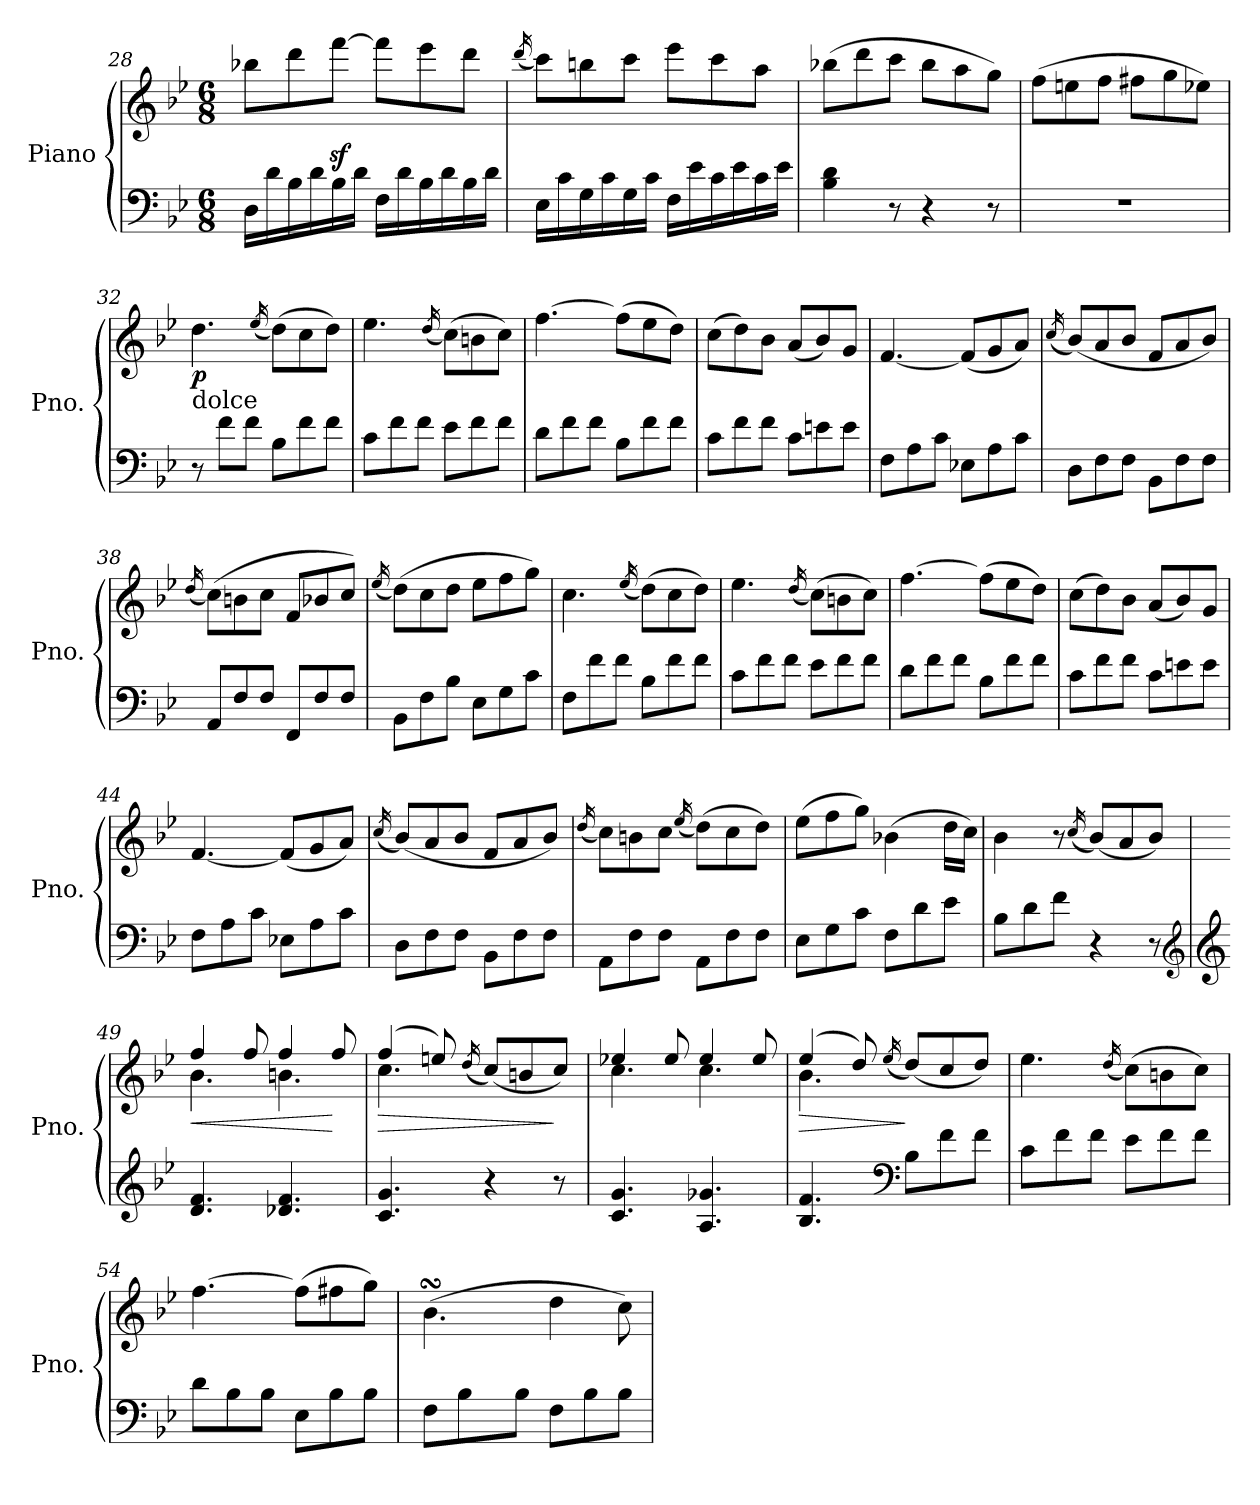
**kern	**kern	**dynam
*part1	*part1	*part1
*staff2	*staff1	*staff1/2
*I"Piano	*	*
*I'Pno.	*	*
!!LO:LB:g=z
*clefF4	*clefG2	*
*k[b-e-]	*k[b-e-]	*
*B-:	*B-:	*
*M6/8	*M6/8	*
=28	=28	=28
16D\LL	8bb-X\L	.
16d\	.	.
16B-\	8ddd\	.
16d\	.	.
16B-\	[8fffz<\J	.
16d\JJ	.	.
16F\LL	8fff\L]	.
16d\	.	.
16B-\	8eee-\	.
16d\	.	.
16B-\	8ddd\J	.
16d\JJ	.	.
=29	=29	=29
.	(16qddd/	.
16E-\LL	8ccc\L)	.
16c\	.	.
16G\	8bbn\	.
16c\	.	.
16G\	8ccc\J	.
16c\JJ	.	.
16F\LL	8eee-\L	.
16e-\	.	.
16c\	8ccc\	.
16e-\	.	.
16c\	8aa\J	.
16e-\JJ	.	.
=30	=30	=30
4B-\ 4d\	(8bb-X\L	.
.	8ddd\	.
8r	8ccc\J	.
4r	8bb-\L	.
.	8aa\	.
8r	8gg\J)	.
=31	=31	=31
2.r	(8ff\L	.
.	8een\	.
.	8ff\J	.
.	8ff#X\L	.
.	8gg\	.
.	8ee-X\J)	.
!!LO:LB:g=z
=32	=32	=32
!	!LO:TX:b:t=dolce	!
!	!	!LO:DY:b
8r	4.dd\	p
8f\L	.	.
8f\J	.	.
.	(16qee-/	.
8B-\L	(8dd\L)	.
8f\	8cc\	.
8f\J	8dd\J)	.
=33	=33	=33
8c\L	4.ee-\	.
8f\	.	.
8f\J	.	.
.	(16qdd/	.
8e-\L	(8cc\L)	.
8f\	8bn\	.
8f\J	8cc\J)	.
=34	=34	=34
8d\L	[4.ff\	.
8f\	.	.
8f\J	.	.
8B-\L	(8ff\L]	.
8f\	8ee-\	.
8f\J	8dd\J)	.
=35	=35	=35
8c\L	(8cc\L	.
8f\	8dd\)	.
8f\J	8b-\J	.
8c\L	(8a/L	.
8en\	8b-/)	.
8e\J	8g/J	.
=36	=36	=36
8F\L	[4.f/	.
8A\	.	.
8c\J	.	.
8E-X\L	(8f/L]	.
8A\	8g/	.
8c\J	8a/J)	.
=37	=37	=37
.	(16qcc/	.
8D\L	(8b-/L)	.
8F\	8a/	.
8F\J	8b-/J	.
8BB-\L	8f/L	.
8F\	8a/	.
8F\J	8b-/J)	.
!!LO:LB:g=z
=38	=38	=38
.	(16qdd/	.
8AA/L	(8cc\L)	.
8F/	8bn\	.
8F/J	8cc\J	.
8FF/L	8f/L	.
8F/	8b-X/	.
8F/J	8cc/J)	.
=39	=39	=39
.	(16qee-/	.
8BB-\L	(8dd\L)	.
8F\	8cc\	.
8B-\J	8dd\J	.
8E-\L	8ee-\L	.
8G\	8ff\	.
8c\J	8gg\J)	.
=40	=40	=40
8F\L	4.cc\	.
8f\	.	.
8f\J	.	.
.	(16qee-/	.
8B-\L	(8dd\L)	.
8f\	8cc\	.
8f\J	8dd\J)	.
=41	=41	=41
8c\L	4.ee-\	.
8f\	.	.
8f\J	.	.
.	(16qdd/	.
8e-\L	(8cc\L)	.
8f\	8bn\	.
8f\J	8cc\J)	.
=42	=42	=42
8d\L	[4.ff\	.
8f\	.	.
8f\J	.	.
8B-\L	(8ff\L]	.
8f\	8ee-\	.
8f\J	8dd\J)	.
=43	=43	=43
8c\L	(8cc\L	.
8f\	8dd\)	.
8f\J	8b-\J	.
8c\L	(8a/L	.
8en\	8b-/)	.
8e\J	8g/J	.
!!LO:LB:g=z
=44	=44	=44
8F\L	[4.f/	.
8A\	.	.
8c\J	.	.
8E-X\L	(8f/L]	.
8A\	8g/	.
8c\J	8a/J)	.
=45	=45	=45
.	(16qcc/	.
8D\L	(8b-/L)	.
8F\	8a/	.
8F\J	8b-/J	.
8BB-\L	8f/L	.
8F\	8a/	.
8F\J	8b-/J)	.
=46	=46	=46
.	(16qdd/	.
8AA\L	8cc\L)	.
8F\	8bn\	.
8F\J	8cc\J	.
.	(16qee-/	.
8AA\L	(8dd\L)	.
8F\	8cc\	.
8F\J	8dd\J)	.
=47	=47	=47
8E-\L	(8ee-\L	.
8G\	8ff\	.
8c\J	8gg\J)	.
8F\L	(4b-X\	.
8d\	.	.
8e-\J	16dd\LL	.
.	16cc\JJ)	.
=48	=48	=48
8B-\L	4b-\	.
8d\	.	.
8f\J	8r	.
.	(16qcc/	.
4r	(8b-/L)	.
.	8a/	.
8r	8b-/J)	.
*clefG2	*	*
!!LO:PB:g=z
=49	=49	=49
*clefG2	*	*
!	!	!LO:HP:b
*	*^	*
4.d/ 4.f/	4ff/	4.b-\	<
.	8ff/	.	.
4.d-X/ 4.f/	4ff/	4.bn\	.
.	8ff/	.	[
=50	=50	=50	=50
!	!	!	!LO:HP:b
4.c/ 4.g/	(4ff/	4.cc\	>
.	8een/)	.	.
.	(16qdd/	.	.
4r	(8cc/L)	4.ryy	.
.	8bn/	.	.
8r	8cc/J)	.	]
=51	=51	=51	=51
4.c/ 4.g/	4ee-X/	4.cc\	.
.	8ee-/	.	.
4.A/ 4.g-X/	4ee-/	4.cc\	.
.	8ee-/	.	.
=52	=52	=52	=52
!	!	!	!LO:HP:b
4.B-/ 4.f/	(4ee-/	4.b-\	>
.	8dd/)	.	.
*clefF4	*	*	*
.	(16qee-/	.	.
8B-\L	(8dd/L)	4.ryy	]
8f\	8cc/	.	.
8f\J	8dd/J)	.	.
*	*v	*v	*
=53	=53	=53
8c\L	4.ee-\	.
8f\	.	.
8f\J	.	.
.	(16qdd/	.
8e-\L	(8cc\L)	.
8f\	8bn\	.
8f\J	8cc\J)	.
=54	=54	=54
8d\L	[4.ff\	.
8B-\	.	.
8B-\J	.	.
8E-\L	(8ff\L]	.
8B-\	8ff#X\	.
8B-\J	8gg\J)	.
!!LO:LB:g=z
=55	=55	=55
*	*^	*
8F\L	(4.b-sSSs\	8b-yy	.
*	*	*Xtuplet	*
8B-\	.	24ccyy	.
.	.	24b-yy	.
.	.	24ayy	.
8B-\J	.	8b-yy	.
8F\L	4dd\	4.ryy	.
8B-\	.	.	.
8B-\J	8cc\)	.	.
*	*v	*v	*
=	=	=
*-	*-	*-
